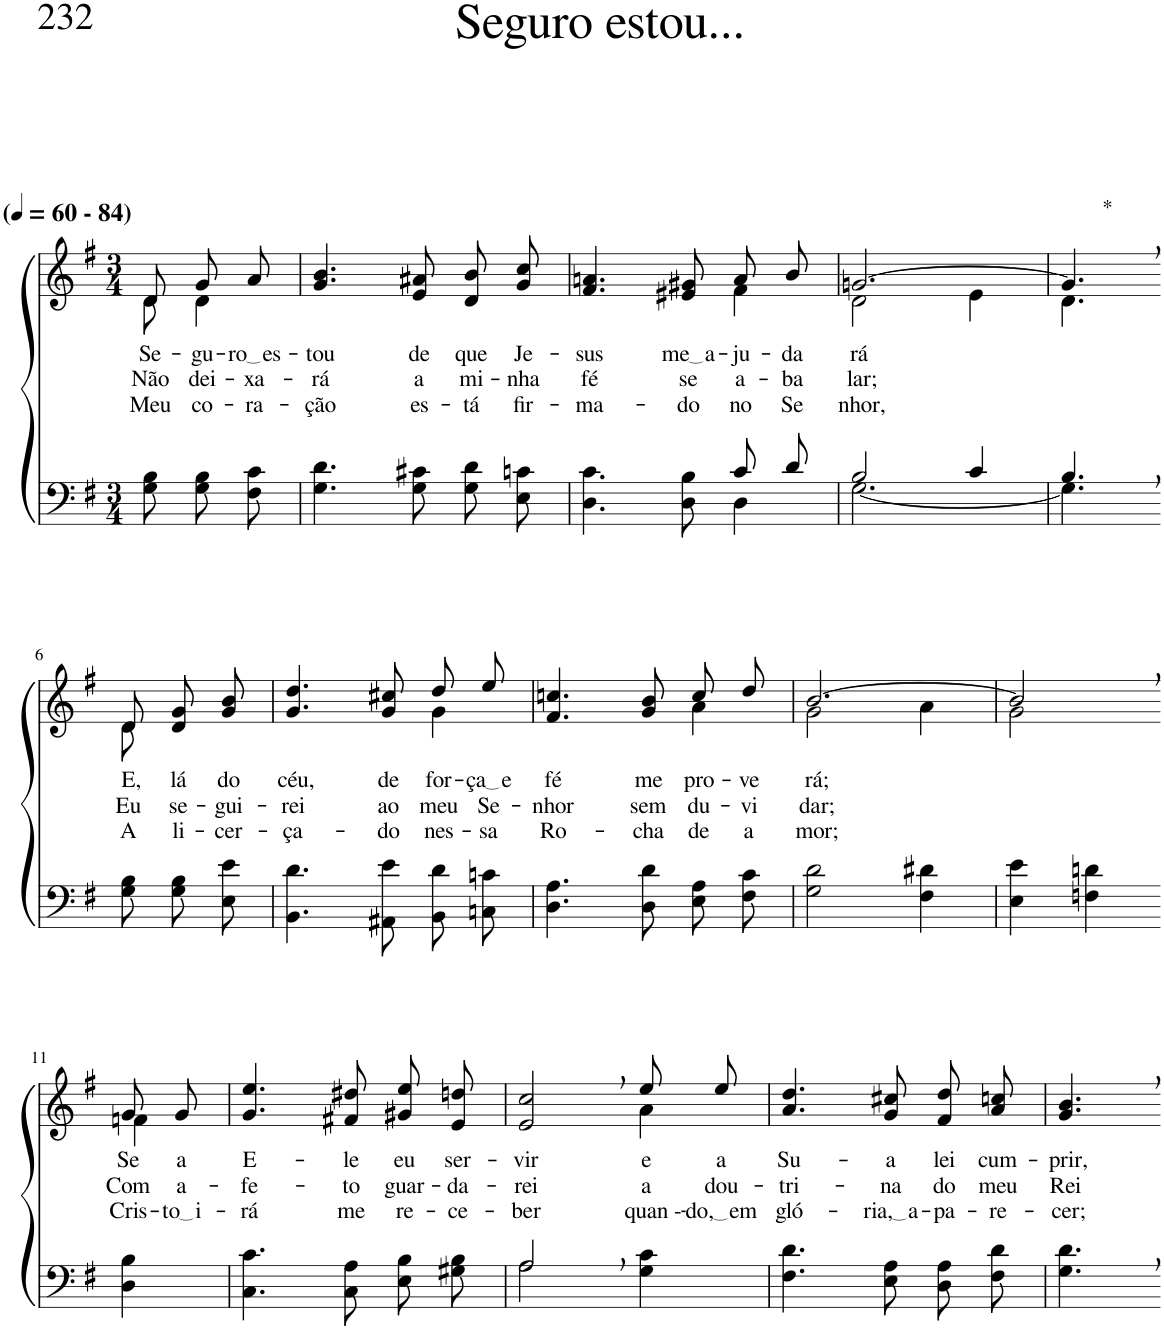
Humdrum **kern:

**kern	**kern	**text	**text	**text
*part2	*part1	*part1	*part1	*part1
*staff2	*staff1	*staff1	*staff1	*staff1
*I"Parte III e IV	*I"Parte I e II	*	*	*
*clefF4	*clefG2	*	*	*
*k[f#]	*k[f#]	*	*	*
*M3/4	*M3/4	*	*	*
*MM60	*MM60	*	*	*
=1	=1	=1	=1	=1
*	*^	*	*	*
!	!LO:TX:a:B:t=(	!	!	!	!
!	!LO:TX:a:B:t=- 84)	!	!	!	!
!	!	!	!LO:LY:b	!LO:LY:b	!LO:LY:b
8G\ 8B\	8d/	8d\	Se-	Não	Meu
!	!	!	!LO:LY:b	!LO:LY:b	!LO:LY:b
8G\ 8B\L	8g/L	4d\	-gu-	dei-	co-
!	!	!	!LO:LY:b	!LO:LY:b	!LO:LY:b
8F#\ 8c\J	8a/J	.	ro es	-xa-	-ra-
*	*v	*v	*	*	*
=2	=2	=2	=2	=2
!	!	!LO:LY:b	!LO:LY:b	!LO:LY:b
4.G\ 4.d\	4.g/ 4.b/	-tou	-rá	-ção
!	!	!LO:LY:b	!LO:LY:b	!LO:LY:b
8G\ 8c#X\	8e/ 8a#X/	de	a	es-
!	!	!LO:LY:b	!LO:LY:b	!LO:LY:b
8G\ 8d\L	8d/ 8b/L	que	mi-	-tá
!	!	!LO:LY:b	!LO:LY:b	!LO:LY:b
8E\ 8cn\J	8g/ 8cc/J	Je-	-nha	fir-
=3	=3	=3	=3	=3
*^	*	*	*	*
!	!	!	!LO:LY:b	!LO:LY:b	!LO:LY:b
*	*	*^	*	*	*
4.ryy	4.D\ 4.c\	4.f#/ 4.an/	2ryy	-sus	fé	-ma-
!	!	!	!	!LO:LY:b	!LO:LY:b	!LO:LY:b
8ryy	8D\ 8B\	8e#X/ 8g#X/	.	me a	se	-do
!	!	!	!	!LO:LY:b	!	!
!	!	!	!	!	!LO:LY:b	!LO:LY:b
8c/L	4D\	8a/L	4f#\	.	a-	no
!	!	!	!	!LO:LY:b	!LO:LY:b	!LO:LY:b
8d/J	.	8b/J	.	-da-	-ba-	Se-
=4	=4	=4	=4	=4	=4	=4
!	!	!	!	!LO:LY:b	!LO:LY:b	!LO:LY:b
2B/	[2.G\	[2.gn/	2d\	-rá	-lar;	-nhor,
4c/	.	.	4e\	.	.	.
=5	=5	=5	=5	=5	=5	=5
!	!	!LO:TX:a:t=*	!	!	!	!
4.B,/	4.G\]	4.g,/]	4.d\	.	.	.
!!LO:LB:g=z	!!
=6-	=6-	=6-	=6-	=6-	=6-	=6-
!	!	!	!	!LO:LY:b	!LO:LY:b	!LO:LY:b
*v	*v	*	*	*	*	*
8G\ 8B\	8d/	8d\	E,	Eu	A-
!	!	!	!LO:LY:b	!LO:LY:b	!LO:LY:b
8G\ 8B\L	8d/ 8g/L	4ryy	lá	se-	-li-
!	!	!	!LO:LY:b	!LO:LY:b	!LO:LY:b
8E\ 8e\J	8g/ 8b/J	.	do	-gui-	-cer-
=7	=7	=7	=7	=7	=7
!	!	!	!LO:LY:b	!LO:LY:b	!LO:LY:b
4.BB\ 4.d\	4.g/ 4.dd/	2ryy	céu,	-rei	-ça-
!	!	!	!LO:LY:b	!LO:LY:b	!LO:LY:b
8AA#X\ 8e\	8g/ 8cc#X/	.	de	ao	-do
!	!	!	!LO:LY:b	!LO:LY:b	!LO:LY:b
8BB\ 8d\L	8dd/L	4g\	for-	meu	nes-
!	!	!	!LO:LY:b	!LO:LY:b	!LO:LY:b
8Cn\ 8cn\J	8ee/J	.	ça e	Se-	-sa
=8	=8	=8	=8	=8	=8
!	!	!	!LO:LY:b	!LO:LY:b	!LO:LY:b
4.D\ 4.A\	4.f#/ 4.ccn/	2ryy	fé	-nhor	Ro-
!	!	!	!LO:LY:b	!LO:LY:b	!LO:LY:b
8D\ 8d\	8g/ 8b/	.	me	sem	-cha
!	!	!	!LO:LY:b	!LO:LY:b	!LO:LY:b
8E\ 8A\L	8cc/L	4a\	pro-	du-	de
!	!	!	!LO:LY:b	!LO:LY:b	!LO:LY:b
8F#\ 8c\J	8dd/J	.	-ve-	-vi-	a-
=9	=9	=9	=9	=9	=9
!	!	!	!LO:LY:b	!LO:LY:b	!LO:LY:b
2G\ 2d\	[2.b/	2g\	-rá;	-dar;	-mor;
4F#\ 4d#X\	.	4a\	.	.	.
=10	=10	=10	=10	=10	=10
4E\ 4e\	2b,/]	2g\	.	.	.
4Fn\ 4dn\	.	.	.	.	.
!!LO:LB:g=z	!!
=11-	=11-	=11-	=11-	=11-	=11-
!	!	!	!LO:LY:b	!LO:LY:b	!LO:LY:b
4D\ 4B\	8g/L	4fn\	Se	Com	Cris-
!	!	!	!LO:LY:b	!LO:LY:b	!LO:LY:b
.	8g/J	.	a	a-	to i
*	*v	*v	*	*	*
=12	=12	=12	=12	=12
!	!	!LO:LY:b	!LO:LY:b	!LO:LY:b
4.C\ 4.c\	4.g/ 4.ee/	E-	-fe-	-rá
!	!	!LO:LY:b	!LO:LY:b	!LO:LY:b
8C\ 8A\	8f#X/ 8dd#X/	-le	-to	me
!	!	!LO:LY:b	!LO:LY:b	!LO:LY:b
8E\ 8B\L	8g#X\ 8ee\L	eu	guar-	re-
!	!	!LO:LY:b	!LO:LY:b	!LO:LY:b
8G#X\ 8B\J	8e\ 8ddn\J	ser-	-da-	-ce-
=13	=13	=13	=13	=13
*^	*	*	*	*
!	!	!	!LO:LY:b	!LO:LY:b	!LO:LY:b
*	*	*^	*	*	*
2A,\	2A/	2e/, 2cc/,	2ryy	-vir	-rei	-ber
!	!	!	!	!LO:LY:b	!LO:LY:b	!LO:LY:b
4G\ 4c\	4ryy	8ee/L	4a\	e	a	quan --
!	!	!	!	!LO:LY:b	!LO:LY:b	!LO:LY:b
.	.	8ee/J	.	a	dou-	do, em
*v	*v	*	*	*	*	*
*	*v	*v	*	*	*
=14	=14	=14	=14	=14
!	!	!LO:LY:b	!LO:LY:b	!LO:LY:b
4.F#\ 4.d\	4.a/ 4.dd/	Su-	-tri-	gló-
!	!	!LO:LY:b	!LO:LY:b	!LO:LY:b
8E\ 8A\	8g/ 8cc#X/	-a	-na	ria, a
!	!	!LO:LY:b	!LO:LY:b	!LO:LY:b
8D\ 8A\L	8f#/ 8dd/L	lei	do	-pa-
!	!	!LO:LY:b	!LO:LY:b	!LO:LY:b
8F#\ 8d\J	8a/ 8ccn/J	cum-	meu	-re-
=15	=15	=15	=15	=15
!	!	!LO:LY:b	!LO:LY:b	!LO:LY:b
4.G\, 4.d\,	4.g/, 4.b/,	-prir,	Rei	-cer;
=-	=-	=-	=-	=-
*-	*-	*-	*-	*-
